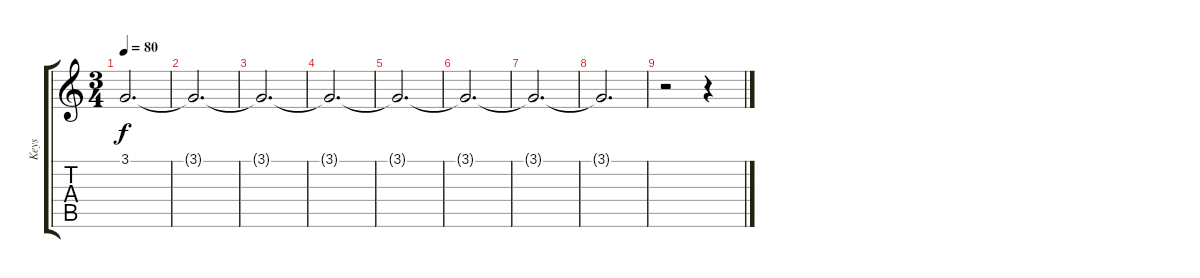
\track ("Keys" "Keys") {instrument fx8scifi}
\staff {score tabs}
\tuning (E4 B3 G3 D3 A2 E2) {hide}
\ts (3 4)
\tempo 80
\clef g2
\ks c
3.1.2{d dy f volume 14 instrument churchorgan} |
3.1{t}.2{d} |
3.1{t}.2{d} |
3.1{t}.2{d} |
3.1{t}.2{d} |
3.1{t}.2{d} |
3.1{t}.2{d} |
3.1{t}.2{d} |
r.2 r.4
